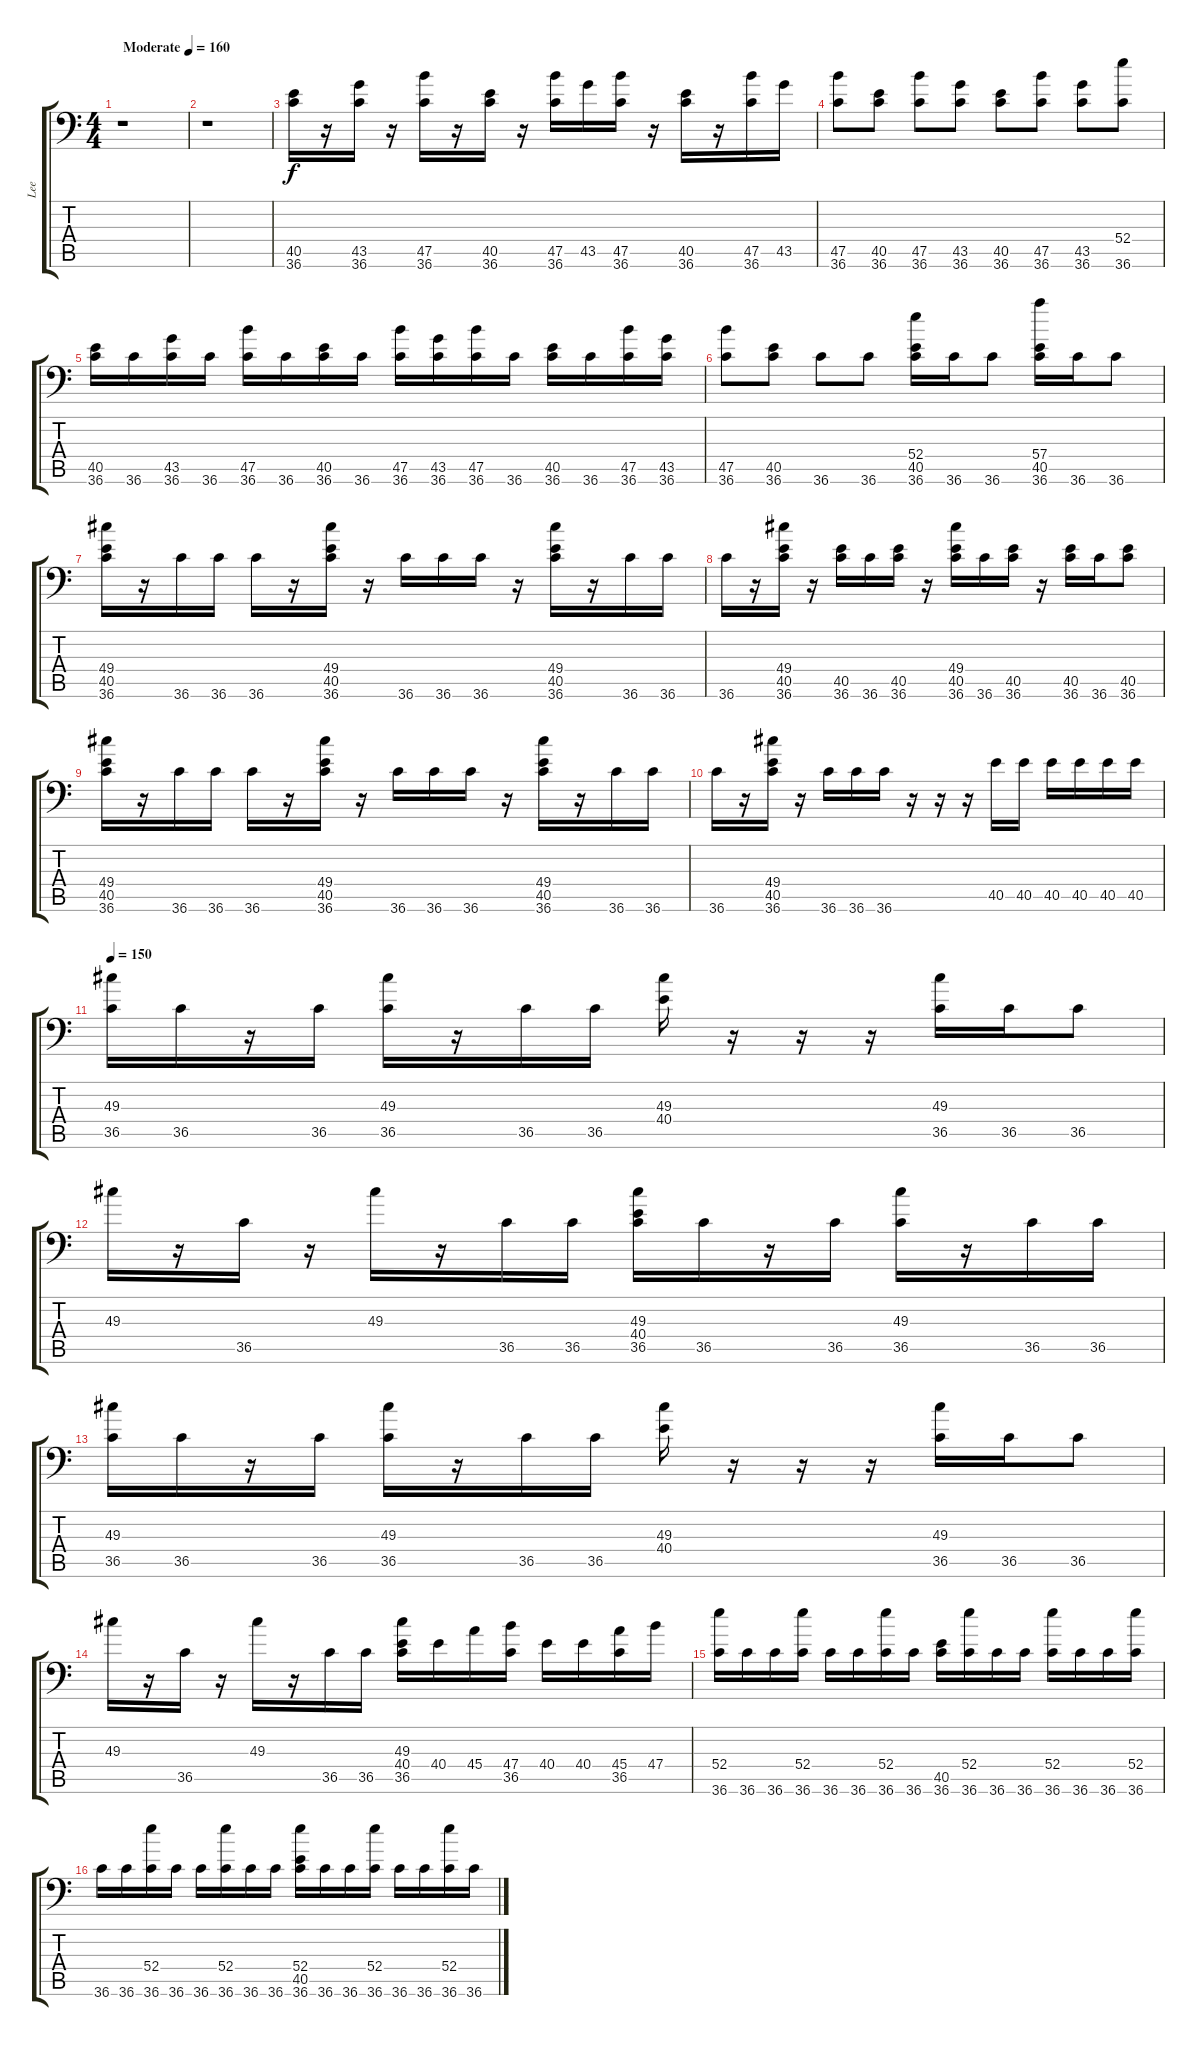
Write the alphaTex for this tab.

\track ("Lee" "Lee") {instrument acousticgrandpiano}
\staff {score tabs}
\tuning (C-1 C-1 C-1 C-1 C-1 C-1) {hide}
\ts (4 4)
\tempo (160 "Moderate")
\clef f4
\ks c
r.1{dy f instrument acousticgrandpiano} |
r.1 |
(40.5 36.6).16 r.16 (43.5 36.6).16 r.16 (47.5 36.6).16 r.16 (40.5 36.6).16 r.16 (47.5 36.6).16 43.5.16 (47.5 36.6).16 r.16 (40.5 36.6).16 r.16 (47.5 36.6).16 43.5.16 |
(47.5 36.6).8 (40.5 36.6).8 (47.5 36.6).8 (43.5 36.6).8 (40.5 36.6).8 (47.5 36.6).8 (43.5 36.6).8 (52.4 36.6).8 |
(40.5 36.6).16 36.6.16 (43.5 36.6).16 36.6.16 (47.5 36.6).16 36.6.16 (40.5 36.6).16 36.6.16 (47.5 36.6).16 (43.5 36.6).16 (47.5 36.6).16 36.6.16 (40.5 36.6).16 36.6.16 (47.5 36.6).16 (43.5 36.6).16 |
(47.5 36.6).8 (40.5 36.6).8 36.6.8 36.6.8 (52.4 40.5 36.6).16 36.6.16 36.6.8 (57.4 40.5 36.6).16 36.6.16 36.6.8 |
(49.4 40.5 36.6).16 r.16 36.6.16 36.6.16 36.6.16 r.16 (49.4 40.5 36.6).16 r.16 36.6.16 36.6.16 36.6.16 r.16 (49.4 40.5 36.6).16 r.16 36.6.16 36.6.16 |
36.6.16 r.16 (49.4 40.5 36.6).16 r.16 (40.5 36.6).16 36.6.16 (40.5 36.6).16 r.16 (49.4 40.5 36.6).16 36.6.16 (40.5 36.6).16 r.16 (40.5 36.6).16 36.6.16 (40.5 36.6).8 |
(49.4 40.5 36.6).16 r.16 36.6.16 36.6.16 36.6.16 r.16 (49.4 40.5 36.6).16 r.16 36.6.16 36.6.16 36.6.16 r.16 (49.4 40.5 36.6).16 r.16 36.6.16 36.6.16 |
36.6.16 r.16 (49.4 40.5 36.6).16 r.16 36.6.16 36.6.16 36.6.16 r.16 r.16 r.16 40.5.16 40.5.16 40.5.16 40.5.16 40.5.16 40.5.16 |
\tempo 150
(49.3 36.5).16 36.5.16 r.16 36.5.16 (49.3 36.5).16 r.16 36.5.16 36.5.16 (49.3 40.4).16 r.16 r.16 r.16 (49.3 36.5).16 36.5.16 36.5.8 |
49.3.16 r.16 36.5.16 r.16 49.3.16 r.16 36.5.16 36.5.16 (49.3 40.4 36.5).16 36.5.16 r.16 36.5.16 (49.3 36.5).16 r.16 36.5.16 36.5.16 |
(49.3 36.5).16 36.5.16 r.16 36.5.16 (49.3 36.5).16 r.16 36.5.16 36.5.16 (49.3 40.4).16 r.16 r.16 r.16 (49.3 36.5).16 36.5.16 36.5.8 |
49.3.16 r.16 36.5.16 r.16 49.3.16 r.16 36.5.16 36.5.16 (49.3 40.4 36.5).16 40.4.16 45.4.16 (47.4 36.5).16 40.4.16 40.4.16 (45.4 36.5).16 47.4.16 |
(52.4 36.6).16 36.6.16 36.6.16 (52.4 36.6).16 36.6.16 36.6.16 (52.4 36.6).16 36.6.16 (40.5 36.6).16 (52.4 36.6).16 36.6.16 36.6.16 (52.4 36.6).16 36.6.16 36.6.16 (52.4 36.6).16 |
36.6.16 36.6.16 (52.4 36.6).16 36.6.16 36.6.16 (52.4 36.6).16 36.6.16 36.6.16 (52.4 40.5 36.6).16 36.6.16 36.6.16 (52.4 36.6).16 36.6.16 36.6.16 (52.4 36.6).16 36.6.16
